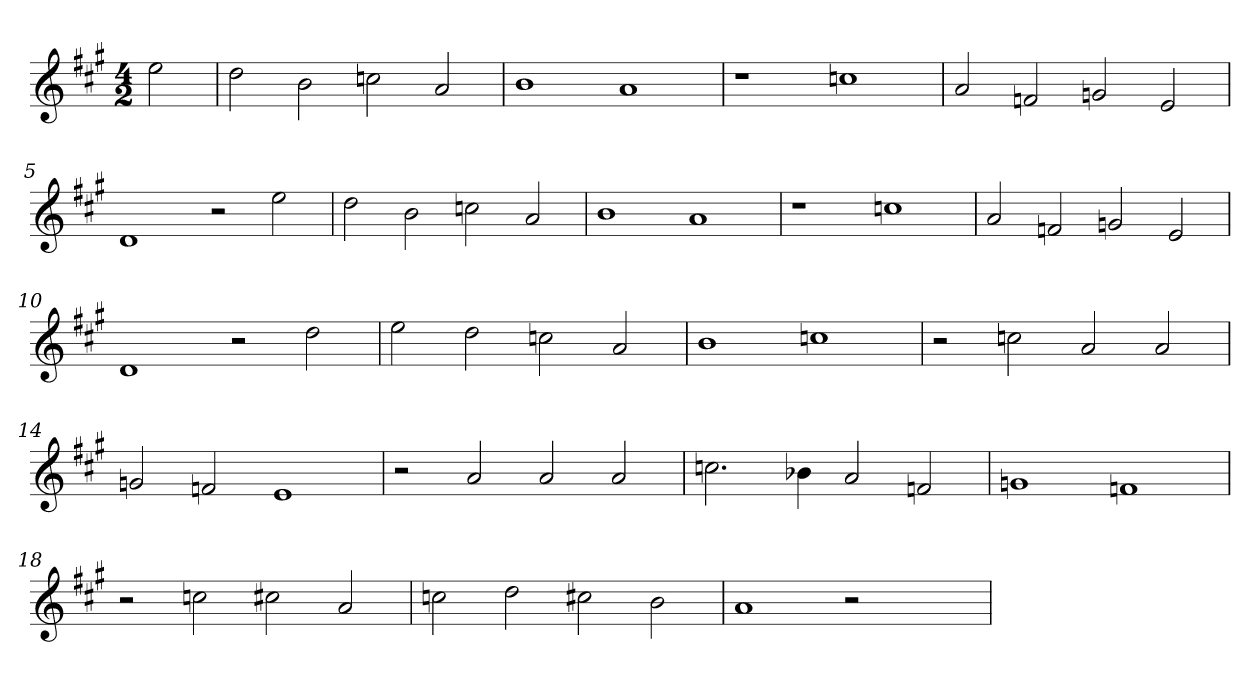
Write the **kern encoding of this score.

**kern
*part1
*staff1
*clefG2
*k[f#c#g#]
*A:
*M4/2
=
2ee
=1
2dd
2b
2ccn
2a
=2
1b
1a
=3
1r
1ccn
=4
2a
2fn
2gn
2e
=5
1d
2r
2ee
=6
2dd
2b
2ccn
2a
=7
1b
1a
=8
1r
1ccn
=9
2a
2fn
2gn
2e
=10
1d
2r
2dd
=11
2ee
2dd
2ccn
2a
=12
1b
1ccn
=13
2r
2ccn
2a
2a
=14
2gn
2fn
1e
=15
2r
2a
2a
2a
=16
2.ccn
4b-X
2a
2fn
=17
1gn
1fn
=18
2r
2ccn
2cc#
2a
=19
2ccn
2dd
2cc#
2b
=20
1a
2r
2ryy
=
*-
